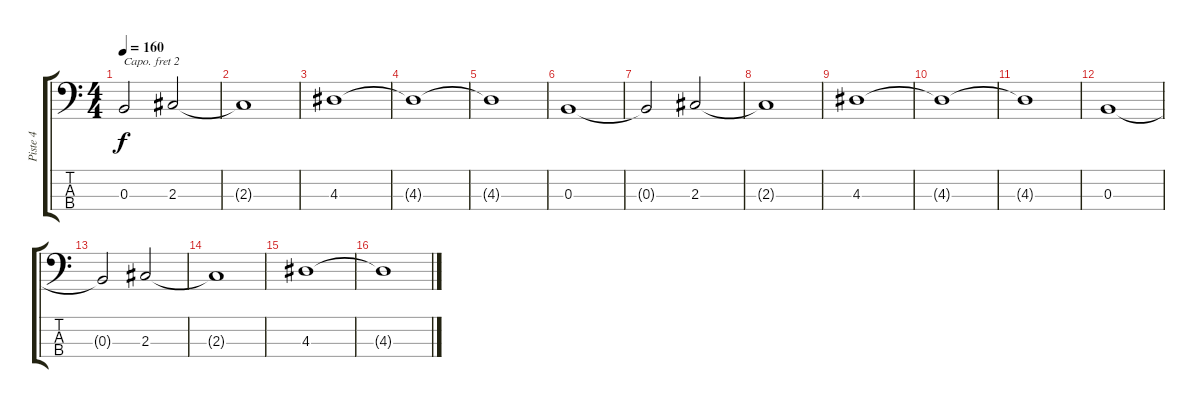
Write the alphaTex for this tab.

\track ("Piste 4" "Piste 4") {instrument electricbassfinger}
\staff {score tabs}
\capo 2
\tuning (G2 D2 A1 E1) {hide}
\ts (4 4)
\tempo 160
\clef f4
\ks c
0.3{t}.2{dy f} 2.3.2 |
2.3{t}.1 |
4.3.1 |
4.3{t}.1 |
4.3{t}.1 |
0.3.1 |
0.3{t}.2 2.3.2 |
2.3{t}.1 |
4.3.1 |
4.3{t}.1 |
4.3{t}.1 |
0.3.1 |
0.3{t}.2 2.3.2 |
2.3{t}.1 |
4.3.1 |
4.3{t}.1
